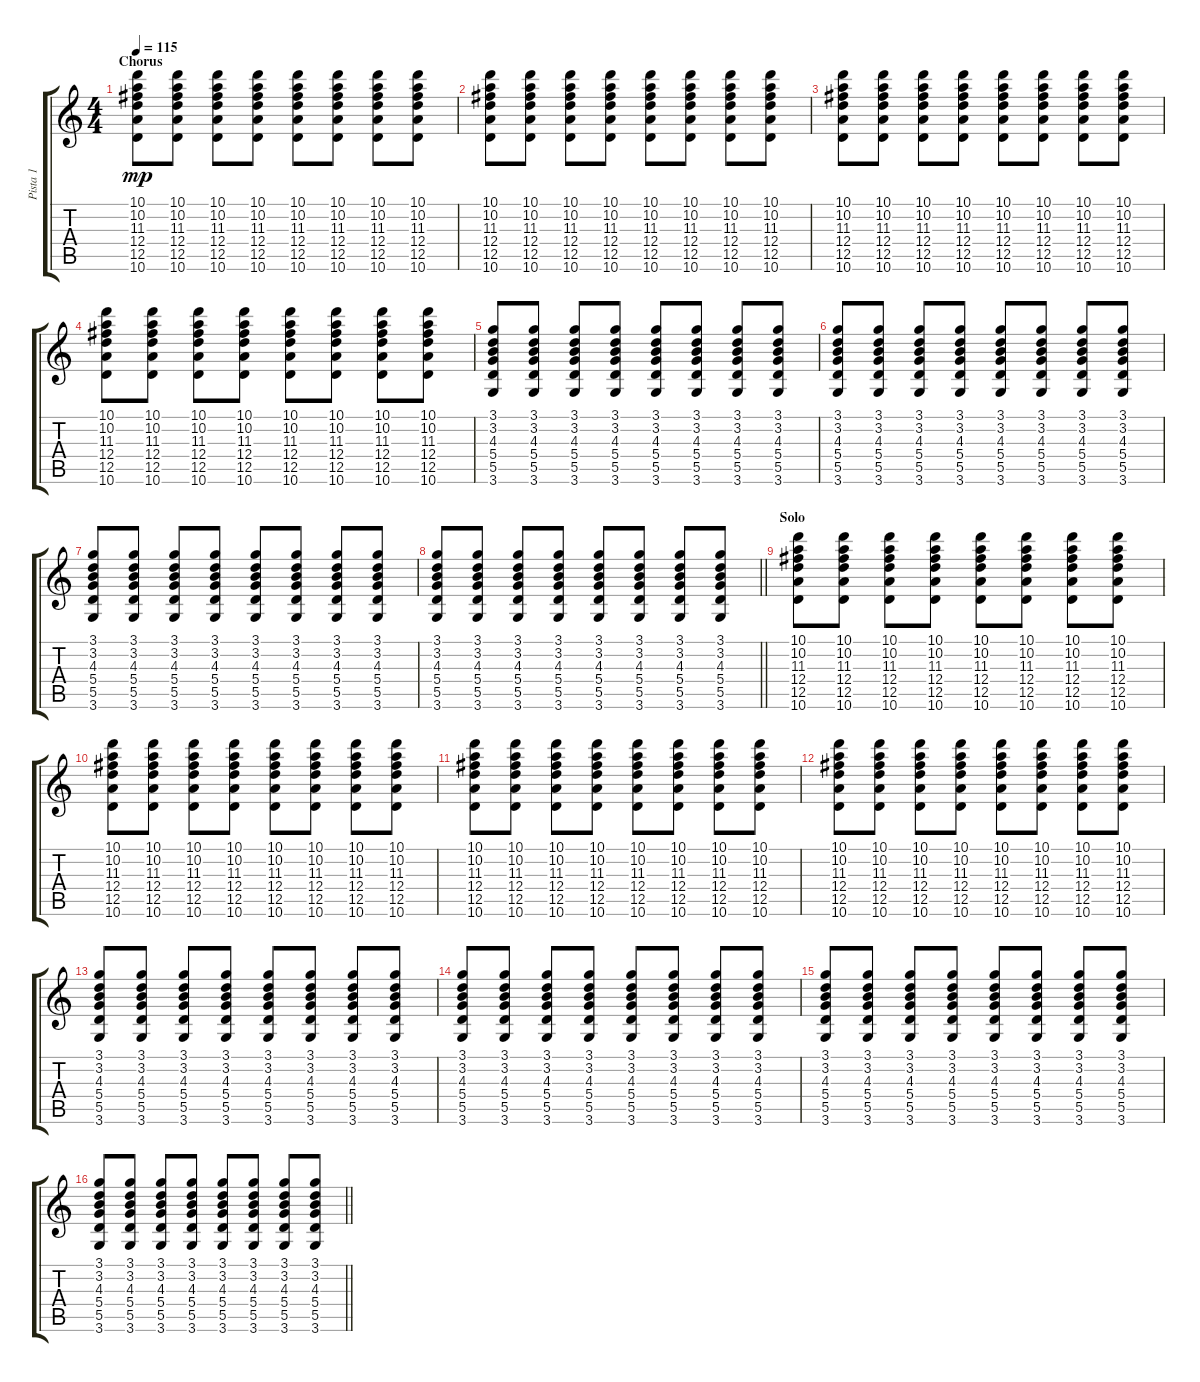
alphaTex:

\track ("Pista 1" "Pista 1") {instrument electricguitarclean}
\staff {score tabs}
\tuning (E4 B3 G3 D3 A2 E2) {hide}
\ts (4 4)
\section ("" "Chorus")
\tempo 115
\clef g2
\ks c
(10.1 10.2 11.3 12.4 12.5 10.6).8{dy mp} (10.1 10.2 11.3 12.4 12.5 10.6).8 (10.1 10.2 11.3 12.4 12.5 10.6).8 (10.1 10.2 11.3 12.4 12.5 10.6).8 (10.1 10.2 11.3 12.4 12.5 10.6).8 (10.1 10.2 11.3 12.4 12.5 10.6).8 (10.1 10.2 11.3 12.4 12.5 10.6).8 (10.1 10.2 11.3 12.4 12.5 10.6).8 |
(10.1 10.2 11.3 12.4 12.5 10.6).8 (10.1 10.2 11.3 12.4 12.5 10.6).8 (10.1 10.2 11.3 12.4 12.5 10.6).8 (10.1 10.2 11.3 12.4 12.5 10.6).8 (10.1 10.2 11.3 12.4 12.5 10.6).8 (10.1 10.2 11.3 12.4 12.5 10.6).8 (10.1 10.2 11.3 12.4 12.5 10.6).8 (10.1 10.2 11.3 12.4 12.5 10.6).8 |
(10.1 10.2 11.3 12.4 12.5 10.6).8 (10.1 10.2 11.3 12.4 12.5 10.6).8 (10.1 10.2 11.3 12.4 12.5 10.6).8 (10.1 10.2 11.3 12.4 12.5 10.6).8 (10.1 10.2 11.3 12.4 12.5 10.6).8 (10.1 10.2 11.3 12.4 12.5 10.6).8 (10.1 10.2 11.3 12.4 12.5 10.6).8 (10.1 10.2 11.3 12.4 12.5 10.6).8 |
(10.1 10.2 11.3 12.4 12.5 10.6).8 (10.1 10.2 11.3 12.4 12.5 10.6).8 (10.1 10.2 11.3 12.4 12.5 10.6).8 (10.1 10.2 11.3 12.4 12.5 10.6).8 (10.1 10.2 11.3 12.4 12.5 10.6).8 (10.1 10.2 11.3 12.4 12.5 10.6).8 (10.1 10.2 11.3 12.4 12.5 10.6).8 (10.1 10.2 11.3 12.4 12.5 10.6).8 |
(3.1 3.2 4.3 5.4 5.5 3.6).8 (3.1 3.2 4.3 5.4 5.5 3.6).8 (3.1 3.2 4.3 5.4 5.5 3.6).8 (3.1 3.2 4.3 5.4 5.5 3.6).8 (3.1 3.2 4.3 5.4 5.5 3.6).8 (3.1 3.2 4.3 5.4 5.5 3.6).8 (3.1 3.2 4.3 5.4 5.5 3.6).8 (3.1 3.2 4.3 5.4 5.5 3.6).8 |
(3.1 3.2 4.3 5.4 5.5 3.6).8 (3.1 3.2 4.3 5.4 5.5 3.6).8 (3.1 3.2 4.3 5.4 5.5 3.6).8 (3.1 3.2 4.3 5.4 5.5 3.6).8 (3.1 3.2 4.3 5.4 5.5 3.6).8 (3.1 3.2 4.3 5.4 5.5 3.6).8 (3.1 3.2 4.3 5.4 5.5 3.6).8 (3.1 3.2 4.3 5.4 5.5 3.6).8 |
(3.1 3.2 4.3 5.4 5.5 3.6).8 (3.1 3.2 4.3 5.4 5.5 3.6).8 (3.1 3.2 4.3 5.4 5.5 3.6).8 (3.1 3.2 4.3 5.4 5.5 3.6).8 (3.1 3.2 4.3 5.4 5.5 3.6).8 (3.1 3.2 4.3 5.4 5.5 3.6).8 (3.1 3.2 4.3 5.4 5.5 3.6).8 (3.1 3.2 4.3 5.4 5.5 3.6).8 |
\barLineRight lightlight
(3.1 3.2 4.3 5.4 5.5 3.6).8 (3.1 3.2 4.3 5.4 5.5 3.6).8 (3.1 3.2 4.3 5.4 5.5 3.6).8 (3.1 3.2 4.3 5.4 5.5 3.6).8 (3.1 3.2 4.3 5.4 5.5 3.6).8 (3.1 3.2 4.3 5.4 5.5 3.6).8 (3.1 3.2 4.3 5.4 5.5 3.6).8 (3.1 3.2 4.3 5.4 5.5 3.6).8 |
\section ("" "Solo")
(10.1 10.2 11.3 12.4 12.5 10.6).8 (10.1 10.2 11.3 12.4 12.5 10.6).8 (10.1 10.2 11.3 12.4 12.5 10.6).8 (10.1 10.2 11.3 12.4 12.5 10.6).8 (10.1 10.2 11.3 12.4 12.5 10.6).8 (10.1 10.2 11.3 12.4 12.5 10.6).8 (10.1 10.2 11.3 12.4 12.5 10.6).8 (10.1 10.2 11.3 12.4 12.5 10.6).8 |
(10.1 10.2 11.3 12.4 12.5 10.6).8 (10.1 10.2 11.3 12.4 12.5 10.6).8 (10.1 10.2 11.3 12.4 12.5 10.6).8 (10.1 10.2 11.3 12.4 12.5 10.6).8 (10.1 10.2 11.3 12.4 12.5 10.6).8 (10.1 10.2 11.3 12.4 12.5 10.6).8 (10.1 10.2 11.3 12.4 12.5 10.6).8 (10.1 10.2 11.3 12.4 12.5 10.6).8 |
(10.1 10.2 11.3 12.4 12.5 10.6).8 (10.1 10.2 11.3 12.4 12.5 10.6).8 (10.1 10.2 11.3 12.4 12.5 10.6).8 (10.1 10.2 11.3 12.4 12.5 10.6).8 (10.1 10.2 11.3 12.4 12.5 10.6).8 (10.1 10.2 11.3 12.4 12.5 10.6).8 (10.1 10.2 11.3 12.4 12.5 10.6).8 (10.1 10.2 11.3 12.4 12.5 10.6).8 |
(10.1 10.2 11.3 12.4 12.5 10.6).8 (10.1 10.2 11.3 12.4 12.5 10.6).8 (10.1 10.2 11.3 12.4 12.5 10.6).8 (10.1 10.2 11.3 12.4 12.5 10.6).8 (10.1 10.2 11.3 12.4 12.5 10.6).8 (10.1 10.2 11.3 12.4 12.5 10.6).8 (10.1 10.2 11.3 12.4 12.5 10.6).8 (10.1 10.2 11.3 12.4 12.5 10.6).8 |
(3.1 3.2 4.3 5.4 5.5 3.6).8 (3.1 3.2 4.3 5.4 5.5 3.6).8 (3.1 3.2 4.3 5.4 5.5 3.6).8 (3.1 3.2 4.3 5.4 5.5 3.6).8 (3.1 3.2 4.3 5.4 5.5 3.6).8 (3.1 3.2 4.3 5.4 5.5 3.6).8 (3.1 3.2 4.3 5.4 5.5 3.6).8 (3.1 3.2 4.3 5.4 5.5 3.6).8 |
(3.1 3.2 4.3 5.4 5.5 3.6).8 (3.1 3.2 4.3 5.4 5.5 3.6).8 (3.1 3.2 4.3 5.4 5.5 3.6).8 (3.1 3.2 4.3 5.4 5.5 3.6).8 (3.1 3.2 4.3 5.4 5.5 3.6).8 (3.1 3.2 4.3 5.4 5.5 3.6).8 (3.1 3.2 4.3 5.4 5.5 3.6).8 (3.1 3.2 4.3 5.4 5.5 3.6).8 |
(3.1 3.2 4.3 5.4 5.5 3.6).8 (3.1 3.2 4.3 5.4 5.5 3.6).8 (3.1 3.2 4.3 5.4 5.5 3.6).8 (3.1 3.2 4.3 5.4 5.5 3.6).8 (3.1 3.2 4.3 5.4 5.5 3.6).8 (3.1 3.2 4.3 5.4 5.5 3.6).8 (3.1 3.2 4.3 5.4 5.5 3.6).8 (3.1 3.2 4.3 5.4 5.5 3.6).8 |
\barLineRight lightlight
(3.1 3.2 4.3 5.4 5.5 3.6).8 (3.1 3.2 4.3 5.4 5.5 3.6).8 (3.1 3.2 4.3 5.4 5.5 3.6).8 (3.1 3.2 4.3 5.4 5.5 3.6).8 (3.1 3.2 4.3 5.4 5.5 3.6).8 (3.1 3.2 4.3 5.4 5.5 3.6).8 (3.1 3.2 4.3 5.4 5.5 3.6).8 (3.1 3.2 4.3 5.4 5.5 3.6).8
